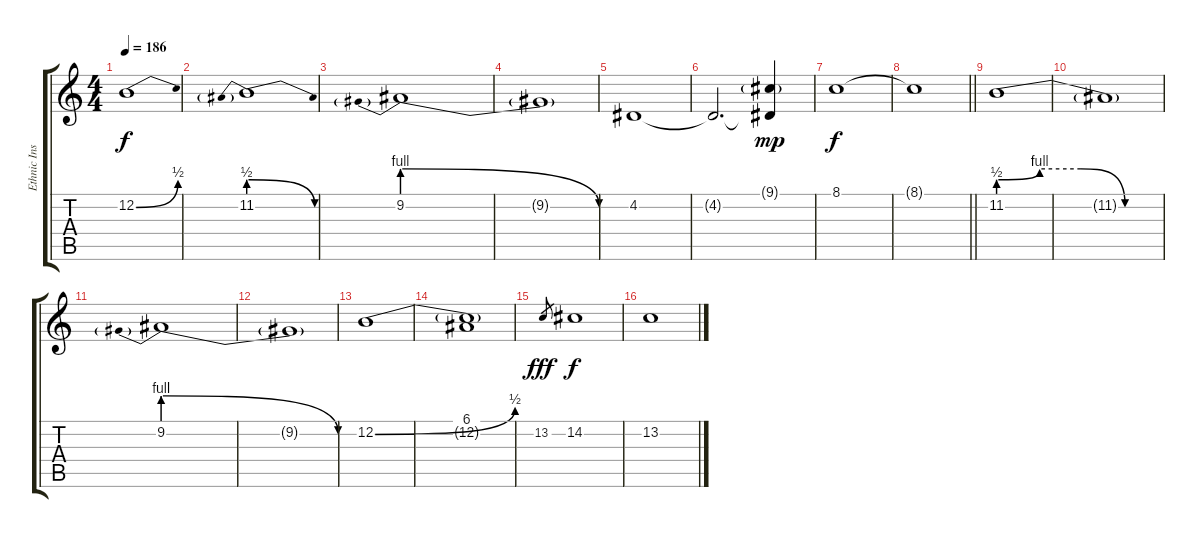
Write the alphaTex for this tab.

\track ("Ethnic Instruments" "Ethnic Ins") {instrument recorder}
\staff {score tabs}
\tuning (E4 B3 G3 D3 A2 E2) {hide}
\ts (4 4)
\tempo 186
\clef g2
\ks c
12.2{be (bend 0 0 60 2)}.1{dy f} |
11.2{be (prebendrelease 0 2 60 0)}.1 |
9.2{be (prebendrelease 0 4 60 0)}.1 |
9.2{t}.1 |
4.2.1 |
4.2{t}.2{d} (9.1{g} 4.2{t}).4{dy mp} |
8.1.1{dy f} |
\barLineRight lightlight
8.1{t}.1 |
\section ("" "")
11.2{be (custom 0 2 15 4 30 4 46 0 60 0)}.1 |
11.2{t}.1 |
9.2{be (prebendrelease 0 4 60 0)}.1 |
9.2{t}.1 |
12.2{be (bend 0 0 60 2)}.1 |
(6.1 12.2{t}).1 |
13.2.8{gr dy fff} 14.2.1{dy f} |
13.2.1
